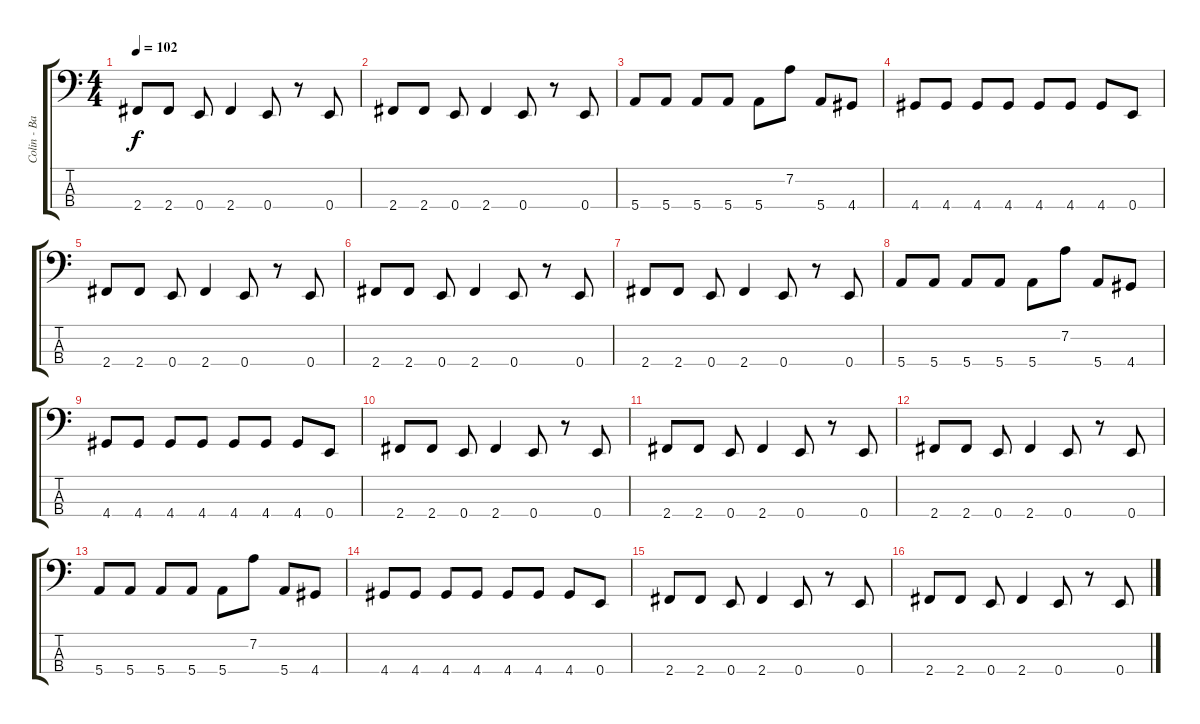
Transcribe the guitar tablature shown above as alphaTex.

\track ("Colin - Bass" "Colin - Ba") {instrument electricbassfinger}
\staff {score tabs}
\tuning (G2 D2 A1 E1) {hide}
\ts (4 4)
\tempo 102
\clef f4
\ks c
2.4.8{dy f} 2.4.8 0.4.8 2.4.4 0.4.8 r.8 0.4.8 |
2.4.8 2.4.8 0.4.8 2.4.4 0.4.8 r.8 0.4.8 |
5.4.8 5.4.8 5.4.8 5.4.8 5.4.8 7.2.8 5.4.8 4.4.8 |
4.4.8 4.4.8 4.4.8 4.4.8 4.4.8 4.4.8 4.4.8 0.4.8 |
2.4.8 2.4.8 0.4.8 2.4.4 0.4.8 r.8 0.4.8 |
2.4.8 2.4.8 0.4.8 2.4.4 0.4.8 r.8 0.4.8 |
2.4.8 2.4.8 0.4.8 2.4.4 0.4.8 r.8 0.4.8 |
5.4.8 5.4.8 5.4.8 5.4.8 5.4.8 7.2.8 5.4.8 4.4.8 |
4.4.8 4.4.8 4.4.8 4.4.8 4.4.8 4.4.8 4.4.8 0.4.8 |
2.4.8 2.4.8 0.4.8 2.4.4 0.4.8 r.8 0.4.8 |
2.4.8 2.4.8 0.4.8 2.4.4 0.4.8 r.8 0.4.8 |
2.4.8 2.4.8 0.4.8 2.4.4 0.4.8 r.8 0.4.8 |
5.4.8 5.4.8 5.4.8 5.4.8 5.4.8 7.2.8 5.4.8 4.4.8 |
4.4.8 4.4.8 4.4.8 4.4.8 4.4.8 4.4.8 4.4.8 0.4.8 |
2.4.8 2.4.8 0.4.8 2.4.4 0.4.8 r.8 0.4.8 |
2.4.8 2.4.8 0.4.8 2.4.4 0.4.8 r.8 0.4.8
